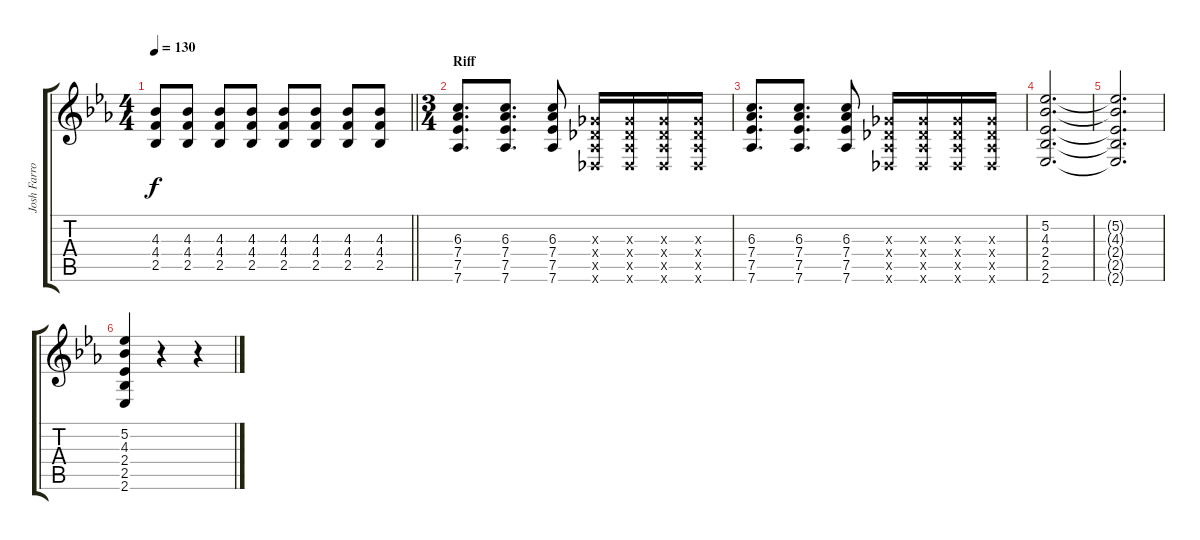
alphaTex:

\track ("Josh Farro (Guitar)" "Josh Farro") {instrument distortionguitar bank 255}
\staff {score tabs}
\tuning (Eb4 Bb3 Gb3 Db3 Ab2 Db2) {hide}
\ts (4 4)
\tempo 130
\clef g2
\barLineRight lightlight
\ks eb
(4.3 4.4 2.5).8{dy f} (4.3 4.4 2.5).8 (4.3 4.4 2.5).8 (4.3 4.4 2.5).8 (4.3 4.4 2.5).8 (4.3 4.4 2.5).8 (4.3 4.4 2.5).8 (4.3 4.4 2.5).8 |
\ts (3 4)
\section ("" "Riff")
(6.3 7.4 7.5 7.6).8{d} (6.3 7.4 7.5 7.6).8{d} (6.3 7.4 7.5 7.6).8 (0.3{x} 0.4{x} 0.5{x} 0.6{x}).16 (0.3{x} 0.4{x} 0.5{x} 0.6{x}).16 (0.3{x} 0.4{x} 0.5{x} 0.6{x}).16 (0.3{x} 0.4{x} 0.5{x} 0.6{x}).16 |
(6.3 7.4 7.5 7.6).8{d} (6.3 7.4 7.5 7.6).8{d} (6.3 7.4 7.5 7.6).8 (0.3{x} 0.4{x} 0.5{x} 0.6{x}).16 (0.3{x} 0.4{x} 0.5{x} 0.6{x}).16 (0.3{x} 0.4{x} 0.5{x} 0.6{x}).16 (0.3{x} 0.4{x} 0.5{x} 0.6{x}).16 |
(5.2 4.3 2.4 2.5 2.6).2{d} |
(5.2{t} 4.3{t} 2.4{t} 2.5{t} 2.6{t}).2{d} |
(5.2 4.3 2.4 2.5 2.6).4 r.4 r.4
